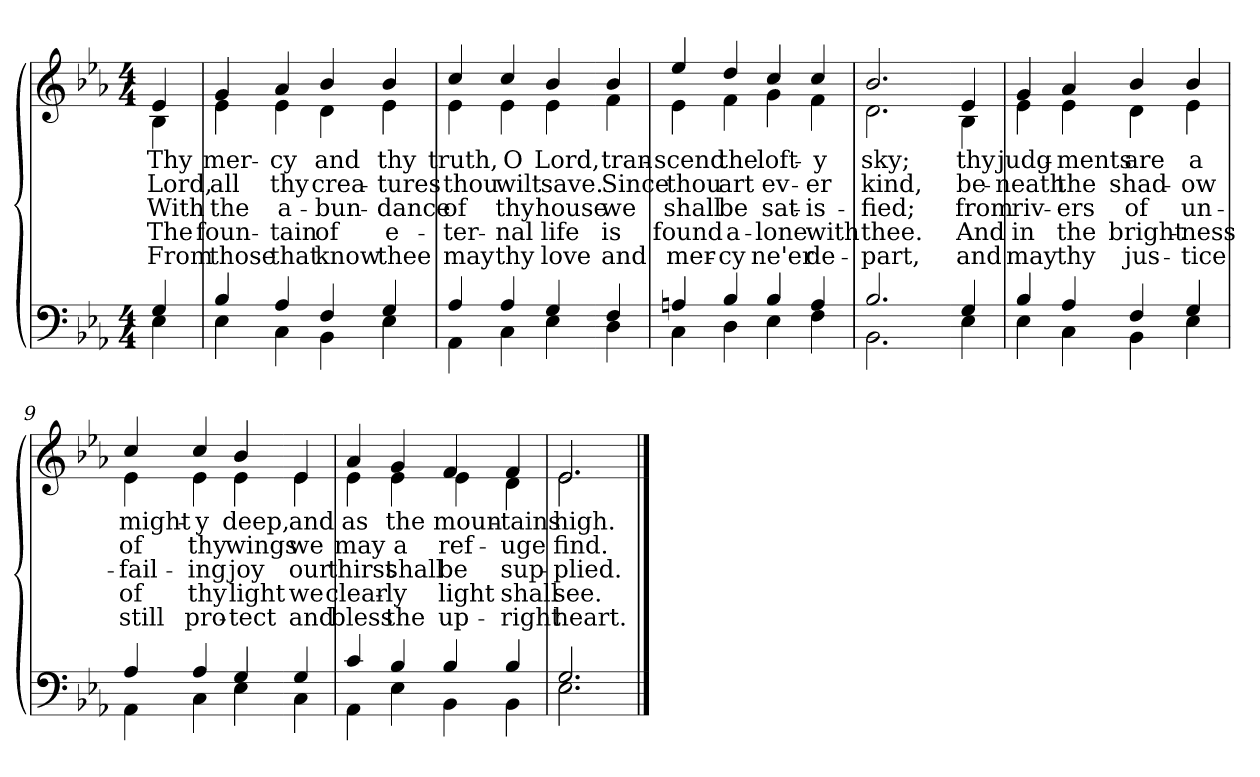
**kern	**kern	**text	**text	**text	**text	**text
*part2	*part1	*part1	*part1	*part1	*part1	*part1
*staff2	*staff1	*staff1	*staff1	*staff1	*staff1	*staff1
*clefF4	*clefG2	*	*	*	*	*
*k[b-e-a-]	*k[b-e-a-]	*	*	*	*	*
*M4/4	*M4/4	*	*	*	*	*
=1	=1	=1	=1	=1	=1	=1
*^	*	*	*	*	*	*
!	!	!LO:TX:b:i:t=Verse	!	!	!	!	!
!	!	!	!LO:LY:b	!LO:LY:b	!LO:LY:b	!LO:LY:b	!LO:LY:b
*	*	*^	*	*	*	*	*
4G/	4E-\	4e-/	4B-\	Thy	Lord,	With	The	From
=2	=2	=2	=2	=2	=2	=2	=2	=2
!	!	!	!	!LO:LY:b	!LO:LY:b	!LO:LY:b	!LO:LY:b	!LO:LY:b
4B-/	4E-\	4g/	4e-\	mer-	all	the	foun-	those
!	!	!	!	!LO:LY:b	!LO:LY:b	!LO:LY:b	!LO:LY:b	!LO:LY:b
4A-/	4C\	4a-/	4e-\	-cy	thy	a-	-tain	that
!	!	!	!	!LO:LY:b	!LO:LY:b	!LO:LY:b	!LO:LY:b	!LO:LY:b
4F/	4BB-\	4b-/	4d\	and	crea-	-bun-	of	know
!	!	!	!	!LO:LY:b	!LO:LY:b	!LO:LY:b	!LO:LY:b	!LO:LY:b
4G/	4E-\	4b-/	4e-\	thy	-tures	-dance	e-	thee
=3	=3	=3	=3	=3	=3	=3	=3	=3
!	!	!	!	!LO:LY:b	!LO:LY:b	!LO:LY:b	!LO:LY:b	!LO:LY:b
4A-/	4AA-\	4cc/	4e-\	truth,	thou	of	-ter-	may
!	!	!	!	!LO:LY:b	!LO:LY:b	!LO:LY:b	!LO:LY:b	!LO:LY:b
4A-/	4C\	4cc/	4e-\	O	wilt	thy	-nal	thy
!	!	!	!	!LO:LY:b	!LO:LY:b	!LO:LY:b	!LO:LY:b	!LO:LY:b
4G/	4E-\	4b-/	4e-\	Lord,	save.	house	life	love
!!LO:LB:g=z	!!
=4-	=4-	=4-	=4-	=4-	=4-	=4-	=4-	=4-
!	!	!	!	!LO:LY:b	!LO:LY:b	!LO:LY:b	!LO:LY:b	!LO:LY:b
4F/	4D\	4b-/	4f\	tran-	Since	we	is	and
=5	=5	=5	=5	=5	=5	=5	=5	=5
!	!	!	!	!LO:LY:b	!LO:LY:b	!LO:LY:b	!LO:LY:b	!LO:LY:b
4An/	4C\	4ee-/	4e-\	-scend	thou	shall	found	mer-
!	!	!	!	!LO:LY:b	!LO:LY:b	!LO:LY:b	!LO:LY:b	!LO:LY:b
4B-/	4D\	4dd/	4f\	the	art	be	a-	-cy
!	!	!	!	!LO:LY:b	!LO:LY:b	!LO:LY:b	!LO:LY:b	!LO:LY:b
4B-/	4E-\	4cc/	4g\	loft-	ev-	sat-	-lone	ne'er
!	!	!	!	!LO:LY:b	!LO:LY:b	!LO:LY:b	!LO:LY:b	!LO:LY:b
4A/	4F\	4cc/	4f\	-y	-er	-is-	with	de-
=6	=6	=6	=6	=6	=6	=6	=6	=6
!	!	!	!	!LO:LY:b	!LO:LY:b	!LO:LY:b	!LO:LY:b	!LO:LY:b
2.B-/	2.BB-\	2.b-/	2.d\	sky;	kind,	-fied;	thee.	-part,
!!LO:LB:g=z	!!
=7-	=7-	=7-	=7-	=7-	=7-	=7-	=7-	=7-
!	!	!	!	!LO:LY:b	!LO:LY:b	!LO:LY:b	!LO:LY:b	!LO:LY:b
4G/	4E-\	4e-/	4B-\	thy	be-	from	And	and
=8	=8	=8	=8	=8	=8	=8	=8	=8
!	!	!	!	!LO:LY:b	!LO:LY:b	!LO:LY:b	!LO:LY:b	!LO:LY:b
4B-/	4E-\	4g/	4e-\	judg-	-neath	riv-	in	may
!	!	!	!	!LO:LY:b	!LO:LY:b	!LO:LY:b	!LO:LY:b	!LO:LY:b
4A-/	4C\	4a-/	4e-\	-ments	the	-ers	the	thy
!	!	!	!	!LO:LY:b	!LO:LY:b	!LO:LY:b	!LO:LY:b	!LO:LY:b
4F/	4BB-\	4b-/	4d\	are	shad-	of	bright-	jus-
!	!	!	!	!LO:LY:b	!LO:LY:b	!LO:LY:b	!LO:LY:b	!LO:LY:b
4G/	4E-\	4b-/	4e-\	a	-ow	un-	-ness	-tice
=9	=9	=9	=9	=9	=9	=9	=9	=9
!	!	!	!	!LO:LY:b	!LO:LY:b	!LO:LY:b	!LO:LY:b	!LO:LY:b
4A-/	4AA-\	4cc/	4e-\	might-	of	-fail-	of	still
!	!	!	!	!LO:LY:b	!LO:LY:b	!LO:LY:b	!LO:LY:b	!LO:LY:b
4A-/	4C\	4cc/	4e-\	-y	thy	-ing	thy	pro-
!	!	!	!	!LO:LY:b	!LO:LY:b	!LO:LY:b	!LO:LY:b	!LO:LY:b
4G/	4E-\	4b-/	4e-\	deep,	wings	joy	light	-tect
!!LO:LB:g=z	!!
=10-	=10-	=10-	=10-	=10-	=10-	=10-	=10-	=10-
!	!	!	!	!LO:LY:b	!LO:LY:b	!LO:LY:b	!LO:LY:b	!LO:LY:b
4G/	4C\	4e-/	4e-\	and	we	our	we	and
=11	=11	=11	=11	=11	=11	=11	=11	=11
!	!	!	!	!LO:LY:b	!LO:LY:b	!LO:LY:b	!LO:LY:b	!LO:LY:b
4c/	4AA-\	4a-/	4e-\	as	may	thirst	clear-	bless
!	!	!	!	!LO:LY:b	!LO:LY:b	!LO:LY:b	!LO:LY:b	!LO:LY:b
4B-/	4E-\	4g/	4e-\	the	a	shall	-ly	the
!	!	!	!	!LO:LY:b	!LO:LY:b	!LO:LY:b	!LO:LY:b	!LO:LY:b
4B-/	4BB-\	4f/	4e-\	moun-	ref-	be	light	up-
!	!	!	!	!LO:LY:b	!LO:LY:b	!LO:LY:b	!LO:LY:b	!LO:LY:b
4B-/	4BB-\	4f/	4d\	-tains	-uge	sup-	shall	-right
=12	=12	=12	=12	=12	=12	=12	=12	=12
!	!	!	!	!LO:LY:b	!LO:LY:b	!LO:LY:b	!LO:LY:b	!LO:LY:b
2.G/	2.E-\	2.e-/	2.e-\	high.	find.	-plied.	see.	heart.
*v	*v	*	*	*	*	*	*	*
*	*v	*v	*	*	*	*	*
==	==	==	==	==	==	==
*-	*-	*-	*-	*-	*-	*-
